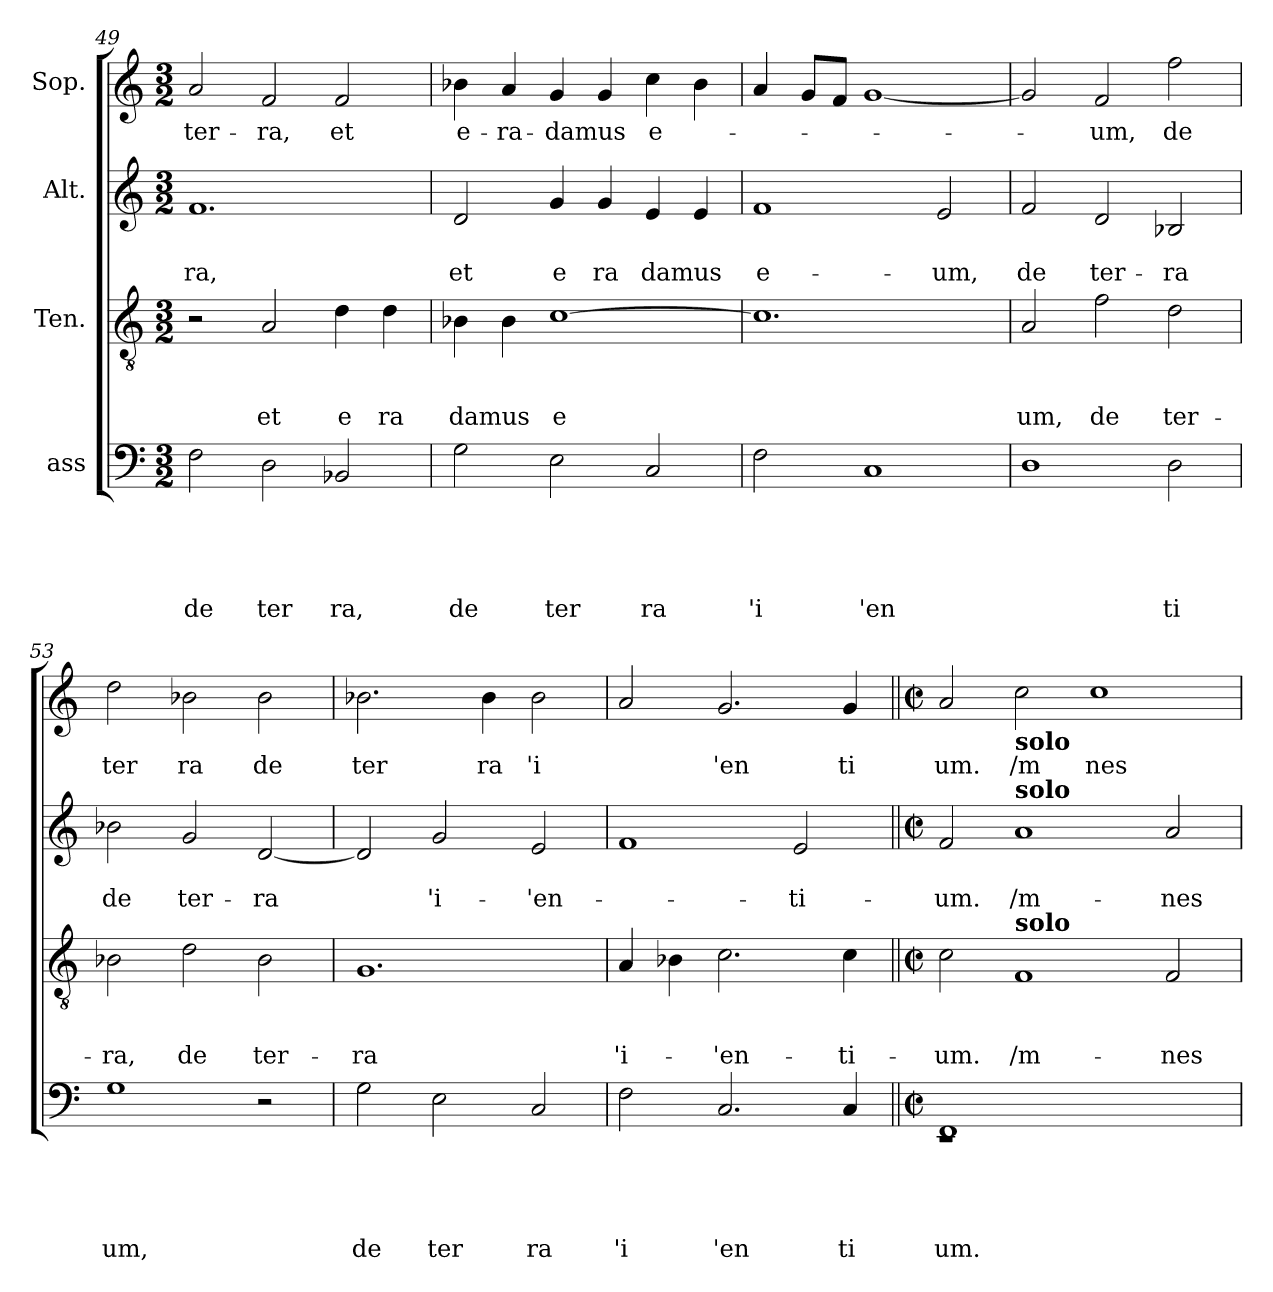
**kern	**text	**text	**text	**text	**text	**kern	**text	**text	**text	**kern	**text	**text	**kern	**text
*part4	*part4	*part4	*part4	*part4	*part4	*part3	*part3	*part3	*part3	*part2	*part2	*part2	*part1	*part1
*staff4	*staff4	*staff4	*staff4	*staff4	*staff4	*staff3	*staff3	*staff3	*staff3	*staff2	*staff2	*staff2	*staff1	*staff1
*I"ass	*	*	*	*	*	*I"Ten.	*	*	*	*I"Alt.	*	*	*I"Sop.	*
*clefF4	*	*	*	*	*	*clefGv2	*	*	*	*clefG2	*	*	*clefG2	*
*k[]	*	*	*	*	*	*k[]	*	*	*	*k[]	*	*	*k[]	*
*C:	*	*	*	*	*	*C:	*	*	*	*C:	*	*	*C:	*
*M3/2	*	*	*	*	*	*M3/2	*	*	*	*M3/2	*	*	*M3/2	*
=49	=49	=49	=49	=49	=49	=49	=49	=49	=49	=49	=49	=49	=49	=49
!	!	!	!	!	!LO:LY:b	!	!	!	!	!	!	!LO:LY:b	!	!LO:LY:b
2F\	.	.	.	.	de	2r	.	.	.	1.f	.	ra,	2a/	ter-
!	!	!	!	!	!LO:LY:b	!	!	!	!LO:LY:b	!	!	!	!	!LO:LY:b
2D\	.	.	.	.	ter	2A/	.	.	et	.	.	.	2f/	-ra,
!	!	!	!	!	!LO:LY:b	!	!	!	!LO:LY:b	!	!	!	!	!LO:LY:b
2BB-X/	.	.	.	.	ra,	4d\	.	.	e	.	.	.	2f/	et
!	!	!	!	!	!	!	!	!	!LO:LY:b	!	!	!	!	!
.	.	.	.	.	.	4d\	.	.	ra	.	.	.	.	.
=50	=50	=50	=50	=50	=50	=50	=50	=50	=50	=50	=50	=50	=50	=50
!	!	!	!	!	!LO:LY:b	!	!	!	!LO:LY:b	!	!	!LO:LY:b	!	!LO:LY:b
2G\	.	.	.	.	de	4B-X\	.	.	damus	2d/	.	et	4b-X\	e-
!	!	!	!	!	!	!	!	!	!	!	!	!	!	!LO:LY:b
.	.	.	.	.	.	4B-\	.	.	.	.	.	.	4a/	-ra-
!	!	!	!	!	!LO:LY:b	!	!	!	!LO:LY:b:rj	!	!	!LO:LY:b	!	!LO:LY:b
2E\	.	.	.	.	ter	[>1c	.	.	e	4g/	.	e	4g/	-damus
!	!	!	!	!	!	!	!	!	!	!	!	!LO:LY:b	!	!
.	.	.	.	.	.	.	.	.	.	4g/	.	ra	4g/	.
!	!	!	!	!	!LO:LY:b	!	!	!	!	!	!	!LO:LY:b	!	!LO:LY:b
2C/	.	.	.	.	ra	.	.	.	.	4e/	.	damus	4cc\	e-
.	.	.	.	.	.	.	.	.	.	4e/	.	.	4b-\	.
!!LO:PB:g=z
=51	=51	=51	=51	=51	=51	=51	=51	=51	=51	=51	=51	=51	=51	=51
!	!	!	!	!	!LO:LY:b	!	!	!	!	!	!	!LO:LY:b	!	!
2F\	.	.	.	.	'i	1.c]	.	.	.	1f	.	e-	4a/	.
.	.	.	.	.	.	.	.	.	.	.	.	.	8g/L	.
.	.	.	.	.	.	.	.	.	.	.	.	.	8f/J	.
!	!	!	!	!	!LO:LY:b	!	!	!	!	!	!	!	!	!
1C	.	.	.	.	'en	.	.	.	.	.	.	.	[<1g	.
!	!	!	!	!	!	!	!	!	!	!	!	!LO:LY:b	!	!
.	.	.	.	.	.	.	.	.	.	2e/	.	-um,	.	.
=52	=52	=52	=52	=52	=52	=52	=52	=52	=52	=52	=52	=52	=52	=52
!	!	!	!	!	!	!	!	!	!LO:LY:b	!	!	!LO:LY:b	!	!
1D	.	.	.	.	.	2A/	.	.	um,	2f/	.	de	2g/]	.
!	!	!	!	!	!	!	!	!	!LO:LY:b	!	!	!LO:LY:b	!	!LO:LY:b
.	.	.	.	.	.	2f\	.	.	de	2d/	.	ter-	2f/	-um,
!	!	!	!	!	!LO:LY:b	!	!	!	!LO:LY:b	!	!	!LO:LY:b	!	!LO:LY:b
2D\	.	.	.	.	ti	2d\	.	.	ter-	2B-X/	.	-ra	2ff\	de
=53	=53	=53	=53	=53	=53	=53	=53	=53	=53	=53	=53	=53	=53	=53
!	!	!	!	!	!LO:LY:b	!	!	!	!LO:LY:b	!	!	!LO:LY:b	!	!LO:LY:b
1G	.	.	.	.	um,	2B-X\	.	.	-ra,	2b-X\	.	de	2dd\	ter
!	!	!	!	!	!	!	!	!	!LO:LY:b	!	!	!LO:LY:b	!	!LO:LY:b
.	.	.	.	.	.	2d\	.	.	de	2g/	.	ter-	2b-X\	ra
!	!	!	!	!	!	!	!	!	!LO:LY:b	!	!	!LO:LY:b	!	!LO:LY:b
2r	.	.	.	.	.	2B-\	.	.	ter-	[<2d/	.	-ra	2b-\	de
=54	=54	=54	=54	=54	=54	=54	=54	=54	=54	=54	=54	=54	=54	=54
!	!	!	!	!	!LO:LY:b	!	!	!	!LO:LY:b	!	!	!	!	!LO:LY:b
2G\	.	.	.	.	de	1.G	.	.	-ra	2d/]	.	.	2.b-X\	ter
!	!	!	!	!	!LO:LY:b	!	!	!	!	!	!	!LO:LY:b	!	!
2E\	.	.	.	.	ter	.	.	.	.	2g/	.	'i-	.	.
!	!	!	!	!	!	!	!	!	!	!	!	!	!	!LO:LY:b
.	.	.	.	.	.	.	.	.	.	.	.	.	4b-\	ra
!	!	!	!	!	!LO:LY:b	!	!	!	!	!	!	!LO:LY:b	!	!LO:LY:b
2C/	.	.	.	.	ra	.	.	.	.	2e/	.	-'en-	2b-\	'i
=55	=55	=55	=55	=55	=55	=55	=55	=55	=55	=55	=55	=55	=55	=55
!	!	!	!	!	!LO:LY:b	!	!	!	!LO:LY:b	!	!	!	!	!
2F\	.	.	.	.	'i	4A/	.	.	'i-	1f	.	.	2a/	.
.	.	.	.	.	.	4B-X\	.	.	.	.	.	.	.	.
!	!	!	!	!	!LO:LY:b	!	!	!	!LO:LY:b	!	!	!	!	!LO:LY:b
2.C/	.	.	.	.	'en	2.c\	.	.	-'en-	.	.	.	2.g/	'en
!	!	!	!	!	!	!	!	!	!	!	!	!LO:LY:b	!	!
.	.	.	.	.	.	.	.	.	.	2e/	.	-ti-	.	.
!	!	!	!	!	!LO:LY:b	!	!	!	!LO:LY:b	!	!	!	!	!LO:LY:b
4C/	.	.	.	.	ti	4c\	.	.	-ti-	.	.	.	4g/	ti
=56||	=56||	=56||	=56||	=56||	=56||	=56||	=56||	=56||	=56||	=56||	=56||	=56||	=56||	=56||
*M2/2	*	*	*	*	*	*M2/2	*	*	*	*M2/2	*	*	*M2/2	*
*met(c|)	*	*	*	*	*	*met(c|)	*	*	*	*met(c|)	*	*	*met(c|)	*
*^	*	*	*	*	*	*	*	*	*	*	*	*	*	*
!	!LO:N:vis=1	!	!	!	!	!LO:LY:b	!	!	!	!LO:LY:b	!	!	!LO:LY:b	!	!LO:LY:b
1FF	0rEE	.	.	.	.	um.	2c\	.	.	-um.	2f/	.	-um.	2a/	um.
!	!	!	!	!	!	!	!	!	!	!	!	!	!	!LO:TX:b:B:t=solo	!
!	!	!	!	!	!	!	!	!	!	!	!LO:TX:a:B:t=solo	!	!	!	!
!	!	!	!	!	!	!	!LO:TX:a:B:t=solo	!	!	!	!	!	!	!	!
!	!	!	!	!	!	!	!	!	!	!LO:LY:b	!	!	!LO:LY:b	!	!LO:LY:b
.	.	.	.	.	.	.	1F	.	.	/m-	1a	.	/m-	2cc\	/m
!	!	!	!	!	!	!	!	!	!	!	!	!	!	!	!LO:LY:b
1ryy	.	.	.	.	.	.	.	.	.	.	.	.	.	1cc	nes
!	!	!	!	!	!	!	!	!	!	!LO:LY:b	!	!	!LO:LY:b	!	!
.	.	.	.	.	.	.	2F/	.	.	-nes	2a/	.	-nes	.	.
*v	*v	*	*	*	*	*	*	*	*	*	*	*	*	*	*
=	=	=	=	=	=	=	=	=	=	=	=	=	=	=
*-	*-	*-	*-	*-	*-	*-	*-	*-	*-	*-	*-	*-	*-	*-
